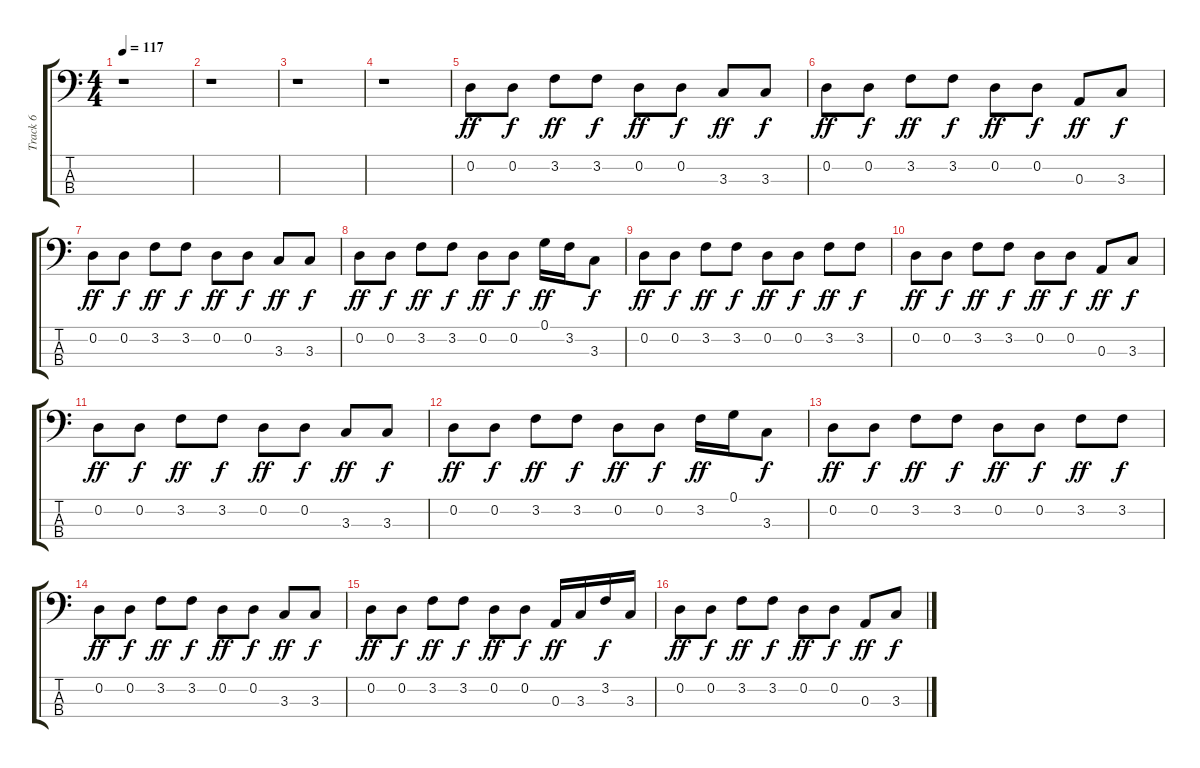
\track ("Track 6" "Track 6") {instrument electricbasspick}
\staff {score tabs}
\tuning (G2 D2 A1 E1) {hide}
\ts (4 4)
\tempo 117
\clef f4
\ks c
r.1{dy fff} |
r.1 |
r.1 |
r.1 |
0.2.8{dy ff} 0.2.8{dy f} 3.2.8{dy ff} 3.2.8{dy f} 0.2.8{dy ff} 0.2.8{dy f} 3.3.8{dy ff} 3.3.8{dy f} |
0.2.8{dy ff} 0.2.8{dy f} 3.2.8{dy ff} 3.2.8{dy f} 0.2.8{dy ff} 0.2.8{dy f} 0.3.8{dy ff} 3.3.8{dy f} |
0.2.8{dy ff} 0.2.8{dy f} 3.2.8{dy ff} 3.2.8{dy f} 0.2.8{dy ff} 0.2.8{dy f} 3.3.8{dy ff} 3.3.8{dy f} |
0.2.8{dy ff} 0.2.8{dy f} 3.2.8{dy ff} 3.2.8{dy f} 0.2.8{dy ff} 0.2.8{dy f} 0.1.16{dy ff} 3.2.16 3.3.8{dy f} |
0.2.8{dy ff} 0.2.8{dy f} 3.2.8{dy ff} 3.2.8{dy f} 0.2.8{dy ff} 0.2.8{dy f} 3.2.8{dy ff} 3.2.8{dy f} |
0.2.8{dy ff} 0.2.8{dy f} 3.2.8{dy ff} 3.2.8{dy f} 0.2.8{dy ff} 0.2.8{dy f} 0.3.8{dy ff} 3.3.8{dy f} |
0.2.8{dy ff} 0.2.8{dy f} 3.2.8{dy ff} 3.2.8{dy f} 0.2.8{dy ff} 0.2.8{dy f} 3.3.8{dy ff} 3.3.8{dy f} |
0.2.8{dy ff} 0.2.8{dy f} 3.2.8{dy ff} 3.2.8{dy f} 0.2.8{dy ff} 0.2.8{dy f} 3.2.16{dy ff} 0.1.16 3.3.8{dy f} |
0.2.8{dy ff} 0.2.8{dy f} 3.2.8{dy ff} 3.2.8{dy f} 0.2.8{dy ff} 0.2.8{dy f} 3.2.8{dy ff} 3.2.8{dy f} |
0.2.8{dy ff} 0.2.8{dy f} 3.2.8{dy ff} 3.2.8{dy f} 0.2.8{dy ff} 0.2.8{dy f} 3.3.8{dy ff} 3.3.8{dy f} |
0.2.8{dy ff} 0.2.8{dy f} 3.2.8{dy ff} 3.2.8{dy f} 0.2.8{dy ff} 0.2.8{dy f} 0.3.16{dy ff} 3.3.16 3.2.16{dy f} 3.3.16 |
0.2.8{dy ff} 0.2.8{dy f} 3.2.8{dy ff} 3.2.8{dy f} 0.2.8{dy ff} 0.2.8{dy f} 0.3.8{dy ff} 3.3.8{dy f}
